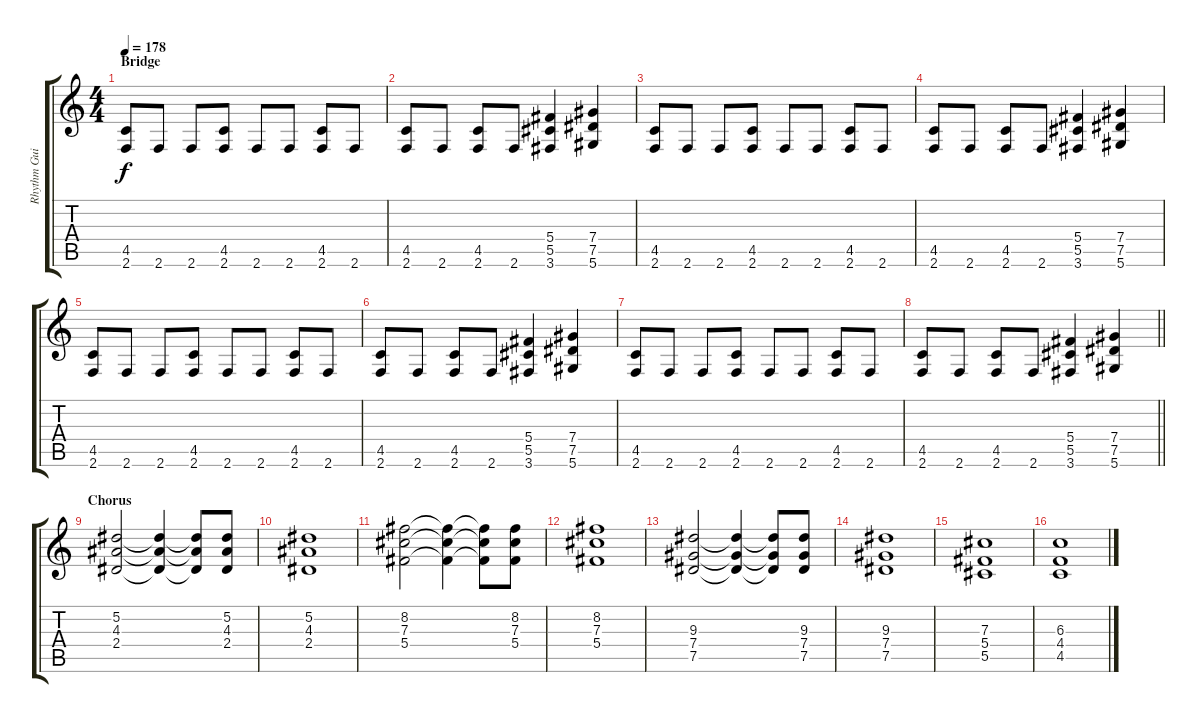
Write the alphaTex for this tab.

\track ("Rhythm Guitar" "Rhythm Gui") {instrument distortionguitar}
\staff {score tabs}
\tuning (Eb4 Bb3 Gb3 Db3 Ab2 Eb2) {hide}
\ts (4 4)
\section ("" "Bridge")
\tempo 178
\clef g2
\ks c
(4.5 2.6).8{dy f} 2.6.8 2.6.8 (4.5 2.6).8 2.6.8 2.6.8 (4.5 2.6).8 2.6.8 |
(4.5 2.6).8 2.6.8 (4.5 2.6).8 2.6.8 (5.4 5.5 3.6).4 (7.4 7.5 5.6).4 |
(4.5 2.6).8 2.6.8 2.6.8 (4.5 2.6).8 2.6.8 2.6.8 (4.5 2.6).8 2.6.8 |
(4.5 2.6).8 2.6.8 (4.5 2.6).8 2.6.8 (5.4 5.5 3.6).4 (7.4 7.5 5.6).4 |
(4.5 2.6).8 2.6.8 2.6.8 (4.5 2.6).8 2.6.8 2.6.8 (4.5 2.6).8 2.6.8 |
(4.5 2.6).8 2.6.8 (4.5 2.6).8 2.6.8 (5.4 5.5 3.6).4 (7.4 7.5 5.6).4 |
(4.5 2.6).8 2.6.8 2.6.8 (4.5 2.6).8 2.6.8 2.6.8 (4.5 2.6).8 2.6.8 |
\barLineRight lightlight
(4.5 2.6).8 2.6.8 (4.5 2.6).8 2.6.8 (5.4 5.5 3.6).4 (7.4 7.5 5.6).4 |
\section ("" "Chorus")
(5.2 4.3 2.4).2 (5.2{t} 4.3{t} 2.4{t}).4 (5.2{t} 4.3{t} 2.4{t}).8 (5.2 4.3 2.4).8 |
(5.2 4.3 2.4).1 |
(8.2 7.3 5.4).2 (8.2{t} 7.3{t} 5.4{t}).4 (8.2{t} 7.3{t} 5.4{t}).8 (8.2 7.3 5.4).8 |
(8.2 7.3 5.4).1 |
(9.3 7.4 7.5).2 (9.3{t} 7.4{t} 7.5{t}).4 (9.3{t} 7.4{t} 7.5{t}).8 (9.3 7.4 7.5).8 |
(9.3 7.4 7.5).1 |
(7.3 5.4 5.5).1 |
(6.3 4.4 4.5).1
